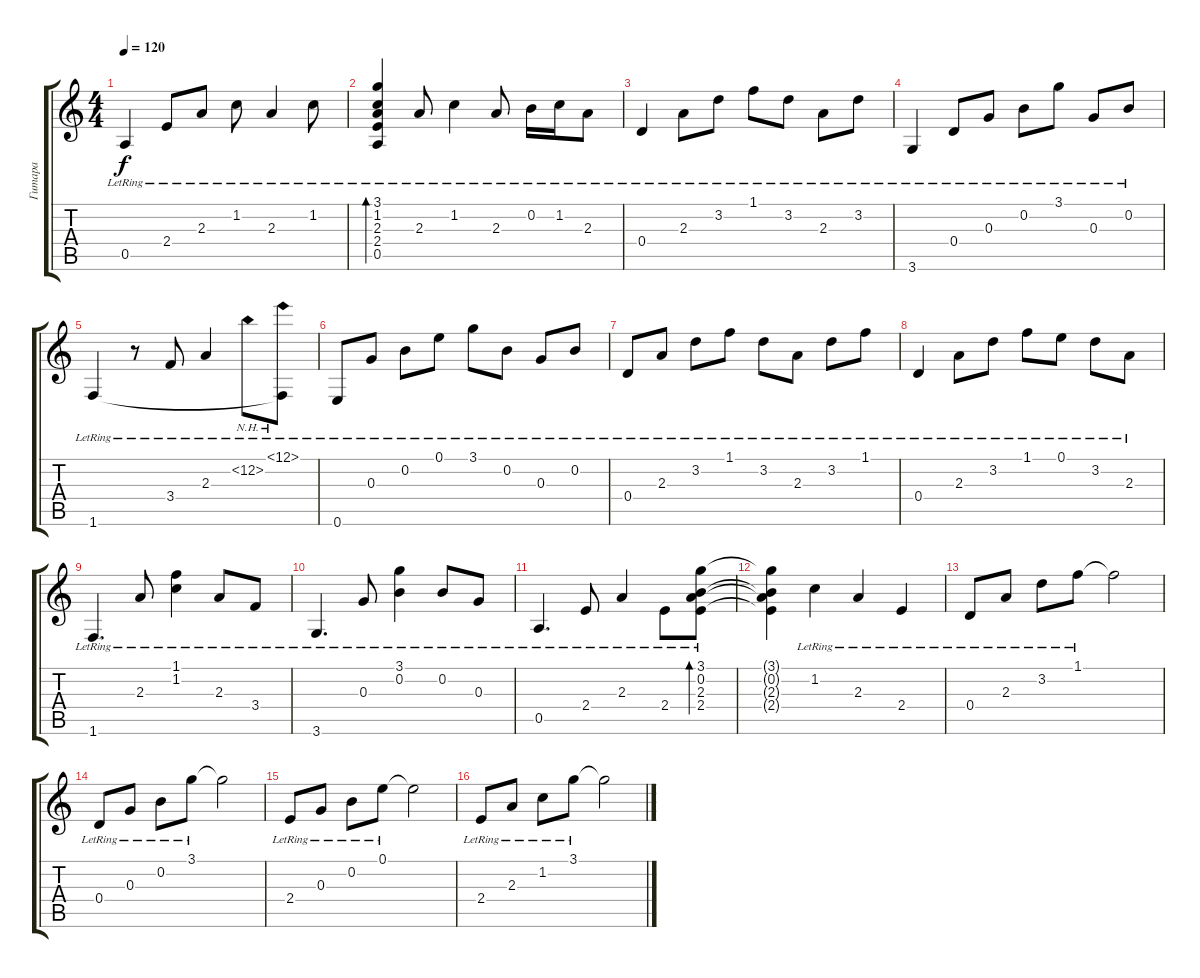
\track ("Гитара" "Гитара") {instrument acousticguitarsteel}
\staff {score tabs}
\tuning (E4 B3 G3 D3 A2 E2) {hide}
\ts (4 4)
\tempo 120
\clef g2
\ks c
0.5{lr}.4{dy f} 2.4{lr}.8 2.3{lr}.8 1.2{lr}.8 2.3{lr}.4 1.2{lr}.8 |
(3.1{lr} 1.2{lr} 2.3{lr} 2.4{lr} 0.5{lr}).4{bd 240} 2.3{lr}.8 1.2{lr}.4 2.3{lr}.8 0.2{lr}.16 1.2{lr}.16 2.3{lr}.8 |
0.4{lr}.4 2.3{lr}.8 3.2{lr}.8 1.1{lr}.8 3.2{lr}.8 2.3{lr}.8 3.2{lr}.8 |
3.6{lr}.4 0.4{lr}.8 0.3{lr}.8 0.2{lr}.8 3.1{lr}.8 0.3{lr}.8 0.2{lr}.8 |
1.6{lr}.4 r.8 3.4{lr}.8 2.3{lr}.4 12.2{nh lr}.8 (12.1{nh lr} 1.6{t}).8 |
0.6{lr}.8 0.3{lr}.8 0.2{lr}.8 0.1{lr}.8 3.1{lr}.8 0.2{lr}.8 0.3{lr}.8 0.2{lr}.8 |
0.4{lr}.8 2.3{lr}.8 3.2{lr}.8 1.1{lr}.8 3.2{lr}.8 2.3{lr}.8 3.2{lr}.8 1.1{lr}.8 |
0.4{lr}.4 2.3{lr}.8 3.2{lr}.8 1.1{lr}.8 0.1{lr}.8 3.2{lr}.8 2.3{lr}.8 |
1.6{lr}.4{d} 2.3{lr}.8 (1.1{lr} 1.2{lr}).4 2.3{lr}.8 3.4{lr}.8 |
3.6{lr}.4{d} 0.3{lr}.8 (3.1{lr} 0.2{lr}).4 0.2{lr}.8 0.3{lr}.8 |
0.5{lr}.4{d} 2.4{lr}.8 2.3{lr}.4 2.4{lr}.8 (3.1{lr} 0.2{lr} 2.3{lr} 2.4{lr}).8{bd 240} |
(3.1{t} 0.2{t} 2.3{t} 2.4{t}).4 1.2{lr}.4 2.3{lr}.4 2.4{lr}.4 |
0.4{lr}.8 2.3{lr}.8 3.2{lr}.8 1.1{lr}.8 1.1{t}.2 |
0.4{lr}.8 0.3{lr}.8 0.2{lr}.8 3.1{lr}.8 3.1{t}.2 |
2.4{lr}.8 0.3{lr}.8 0.2{lr}.8 0.1{lr}.8 0.1{t}.2 |
2.4{lr}.8 2.3{lr}.8 1.2{lr}.8 3.1{lr}.8 3.1{t}.2
